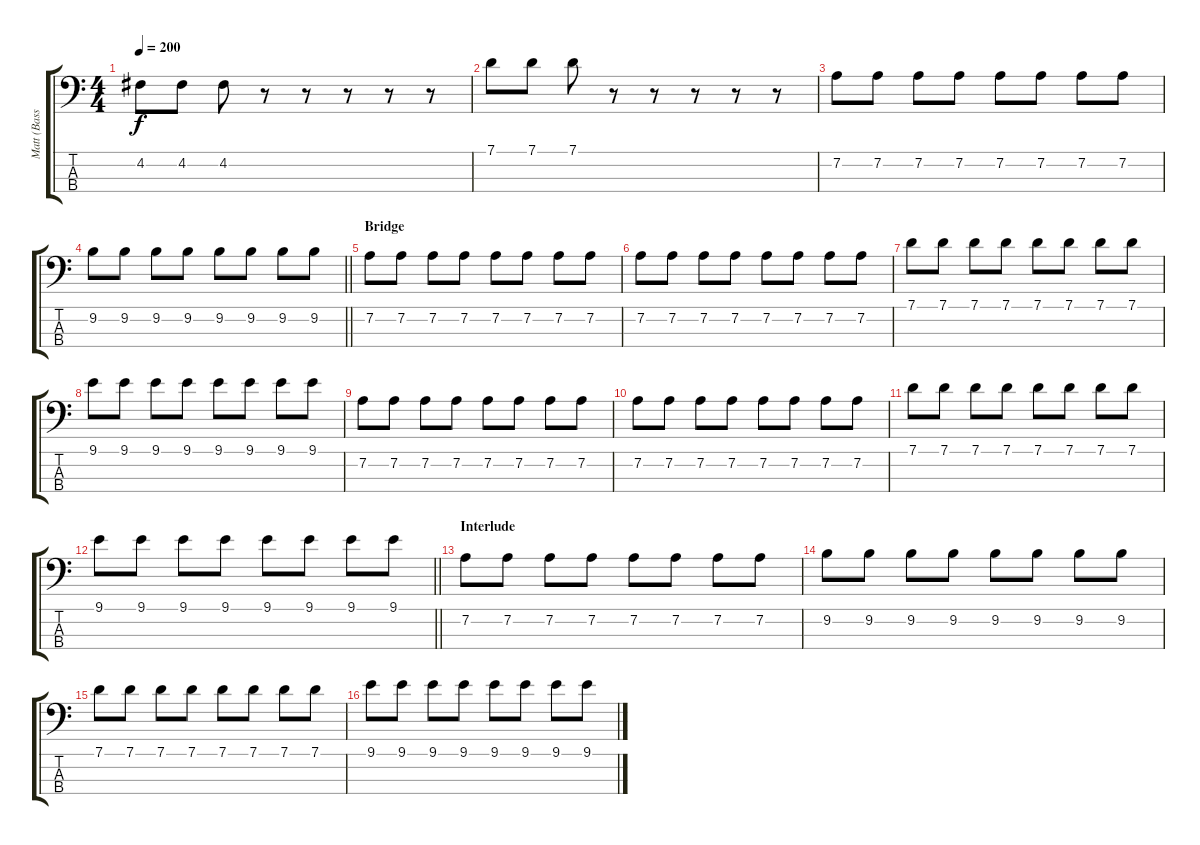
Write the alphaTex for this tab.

\track ("Matt (Bass Guitar)" "Matt (Bass") {instrument electricbassfinger}
\staff {score tabs}
\tuning (G2 D2 A1 E1) {hide}
\ts (4 4)
\tempo 200
\clef f4
\ks c
4.2.8{dy f} 4.2.8 4.2.8 r.8 r.8 r.8 r.8 r.8 |
7.1.8 7.1.8 7.1.8 r.8 r.8 r.8 r.8 r.8 |
7.2.8 7.2.8 7.2.8 7.2.8 7.2.8 7.2.8 7.2.8 7.2.8 |
\barLineRight lightlight
9.2.8 9.2.8 9.2.8 9.2.8 9.2.8 9.2.8 9.2.8 9.2.8 |
\section ("" "Bridge")
7.2.8 7.2.8 7.2.8 7.2.8 7.2.8 7.2.8 7.2.8 7.2.8 |
7.2.8 7.2.8 7.2.8 7.2.8 7.2.8 7.2.8 7.2.8 7.2.8 |
7.1.8 7.1.8 7.1.8 7.1.8 7.1.8 7.1.8 7.1.8 7.1.8 |
9.1.8 9.1.8 9.1.8 9.1.8 9.1.8 9.1.8 9.1.8 9.1.8 |
7.2.8 7.2.8 7.2.8 7.2.8 7.2.8 7.2.8 7.2.8 7.2.8 |
7.2.8 7.2.8 7.2.8 7.2.8 7.2.8 7.2.8 7.2.8 7.2.8 |
7.1.8 7.1.8 7.1.8 7.1.8 7.1.8 7.1.8 7.1.8 7.1.8 |
\barLineRight lightlight
9.1.8 9.1.8 9.1.8 9.1.8 9.1.8 9.1.8 9.1.8 9.1.8 |
\section ("" "Interlude")
7.2.8 7.2.8 7.2.8 7.2.8 7.2.8 7.2.8 7.2.8 7.2.8 |
9.2.8 9.2.8 9.2.8 9.2.8 9.2.8 9.2.8 9.2.8 9.2.8 |
7.1.8 7.1.8 7.1.8 7.1.8 7.1.8 7.1.8 7.1.8 7.1.8 |
9.1.8 9.1.8 9.1.8 9.1.8 9.1.8 9.1.8 9.1.8 9.1.8
